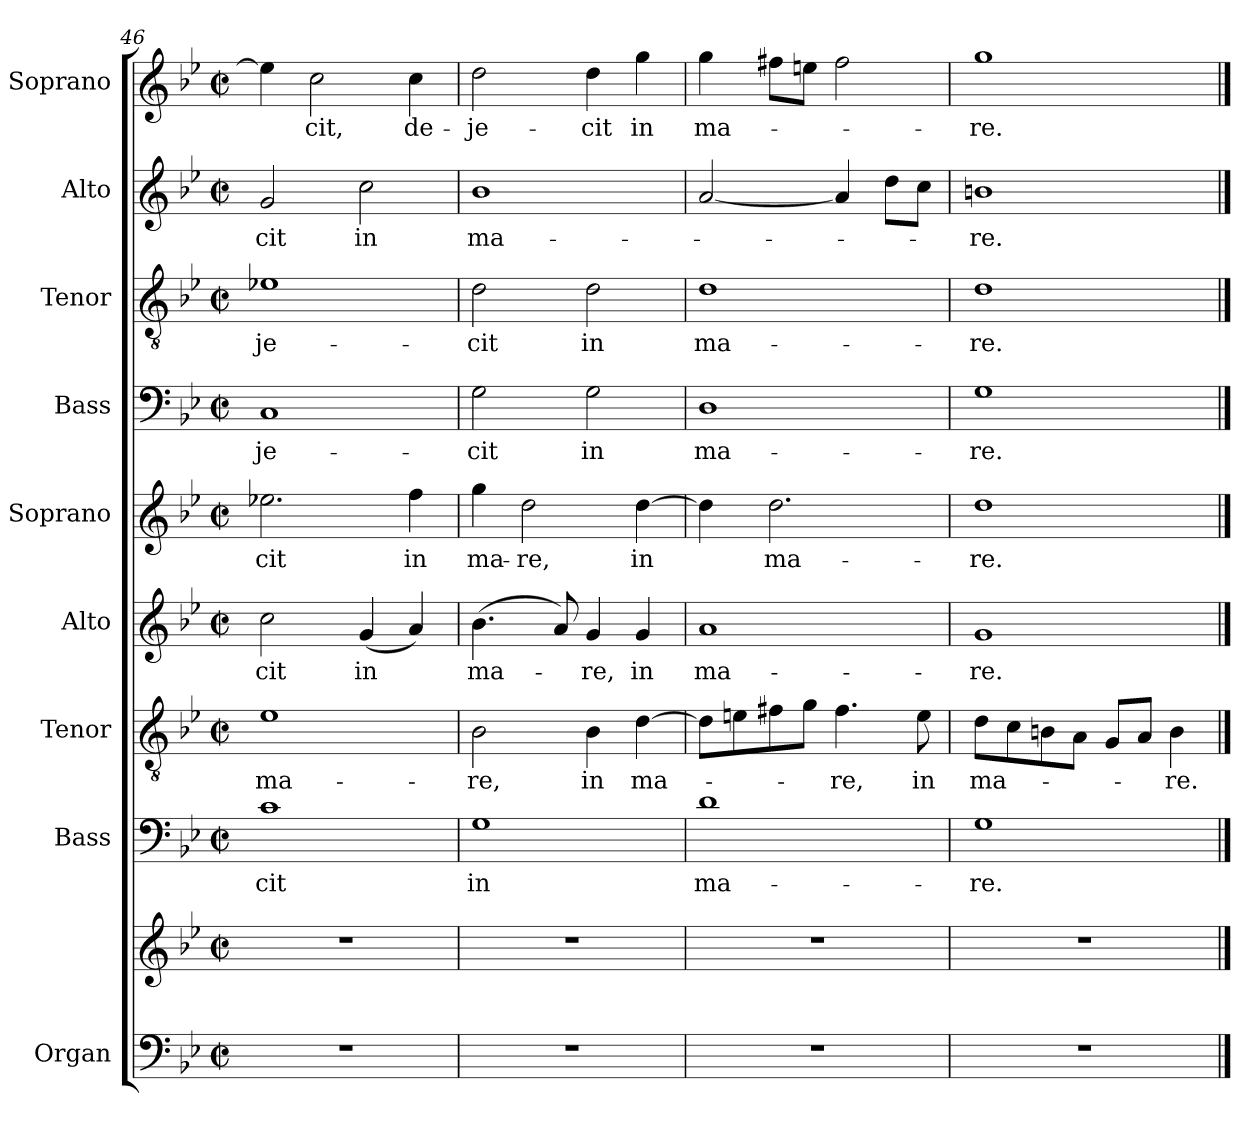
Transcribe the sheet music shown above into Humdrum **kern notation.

**kern	**kern	**kern	**text	**kern	**text	**kern	**text	**kern	**text	**kern	**text	**kern	**text	**kern	**text	**kern	**text
*part9	*part9	*part8	*part8	*part7	*part7	*part6	*part6	*part5	*part5	*part4	*part4	*part3	*part3	*part2	*part2	*part1	*part1
*staff10	*staff9	*staff8	*staff8	*staff7	*staff7	*staff6	*staff6	*staff5	*staff5	*staff4	*staff4	*staff3	*staff3	*staff2	*staff2	*staff1	*staff1
*I"Organ	*	*I"Bass	*	*I"Tenor	*	*I"Alto	*	*I"Soprano	*	*I"Bass	*	*I"Tenor	*	*I"Alto	*	*I"Soprano	*
*	*	*	*	*	*	*	*	*I'Pno	*	*	*	*	*	*	*	*I'Pno	*
*clefF4	*clefG2	*clefF4	*	*clefGv2	*	*clefG2	*	*clefG2	*	*clefF4	*	*clefGv2	*	*clefG2	*	*clefG2	*
*k[b-e-]	*k[b-e-]	*k[b-e-]	*	*k[b-e-]	*	*k[b-e-]	*	*k[b-e-]	*	*k[b-e-]	*	*k[b-e-]	*	*k[b-e-]	*	*k[b-e-]	*
*g:	*g:	*g:	*	*g:	*	*g:	*	*g:	*	*g:	*	*g:	*	*g:	*	*g:	*
*M2/2	*M2/2	*M2/2	*	*M2/2	*	*M2/2	*	*M2/2	*	*M2/2	*	*M2/2	*	*M2/2	*	*M2/2	*
*met(c|)	*met(c|)	*met(c|)	*	*met(c|)	*	*met(c|)	*	*met(c|)	*	*met(c|)	*	*met(c|)	*	*met(c|)	*	*met(c|)	*
=46	=46	=46	=46	=46	=46	=46	=46	=46	=46	=46	=46	=46	=46	=46	=46	=46	=46
1r	1r	1c	-cit	1e-	ma-	2cc\	-cit	2.ee-X\	-cit	1C	-je-	1e-X	-je-	2g/	-cit	4ee-\]	.
.	.	.	.	.	.	.	.	.	.	.	.	.	.	.	.	2cc\	-cit,
.	.	.	.	.	.	(4g/	in	.	.	.	.	.	.	2cc\	in	.	.
.	.	.	.	.	.	4a/)	.	4ff\	in	.	.	.	.	.	.	4cc\	de-
=47	=47	=47	=47	=47	=47	=47	=47	=47	=47	=47	=47	=47	=47	=47	=47	=47	=47
1r	1r	1G	in	2B-\	-re,	(4.b-\	ma-	4gg\	ma-	2G\	-cit	2d\	-cit	1b-	ma-	2dd\	-je-
.	.	.	.	.	.	.	.	2dd\	-re,	.	.	.	.	.	.	.	.
.	.	.	.	.	.	8a/)	.	.	.	.	.	.	.	.	.	.	.
.	.	.	.	4B-\	in	4g/	-re,	.	.	2G\	in	2d\	in	.	.	4dd\	-cit
.	.	.	.	[4d\	ma-	4g/	in	[4dd\	in	.	.	.	.	.	.	4gg\	in
=48	=48	=48	=48	=48	=48	=48	=48	=48	=48	=48	=48	=48	=48	=48	=48	=48	=48
1r	1r	1d	ma-	8d\L]	.	1a	ma-	4dd\]	.	1D	ma-	1d	ma-	[2a/	.	4gg\	ma-
.	.	.	.	8en\	.	.	.	.	.	.	.	.	.	.	.	.	.
.	.	.	.	8f#X\	.	.	.	2.dd\	ma-	.	.	.	.	.	.	8ff#X\L	.
.	.	.	.	8g\J	.	.	.	.	.	.	.	.	.	.	.	8een\J	.
.	.	.	.	4.f#\	-re,	.	.	.	.	.	.	.	.	4a/]	.	2ff#\	.
.	.	.	.	.	.	.	.	.	.	.	.	.	.	8dd\L	.	.	.
.	.	.	.	8e\	in	.	.	.	.	.	.	.	.	8cc\J	.	.	.
=49	=49	=49	=49	=49	=49	=49	=49	=49	=49	=49	=49	=49	=49	=49	=49	=49	=49
1r	1r	1G	-re.	8d\L	ma-	1g	-re.	1dd	-re.	1G	-re.	1d	-re.	1bn	-re.	1gg	-re.
.	.	.	.	8c\	.	.	.	.	.	.	.	.	.	.	.	.	.
.	.	.	.	8Bn\	.	.	.	.	.	.	.	.	.	.	.	.	.
.	.	.	.	8A\J	.	.	.	.	.	.	.	.	.	.	.	.	.
.	.	.	.	8G/L	.	.	.	.	.	.	.	.	.	.	.	.	.
.	.	.	.	8A/J	.	.	.	.	.	.	.	.	.	.	.	.	.
.	.	.	.	4B\	-re.	.	.	.	.	.	.	.	.	.	.	.	.
==	==	==	==	==	==	==	==	==	==	==	==	==	==	==	==	==	==
*-	*-	*-	*-	*-	*-	*-	*-	*-	*-	*-	*-	*-	*-	*-	*-	*-	*-
